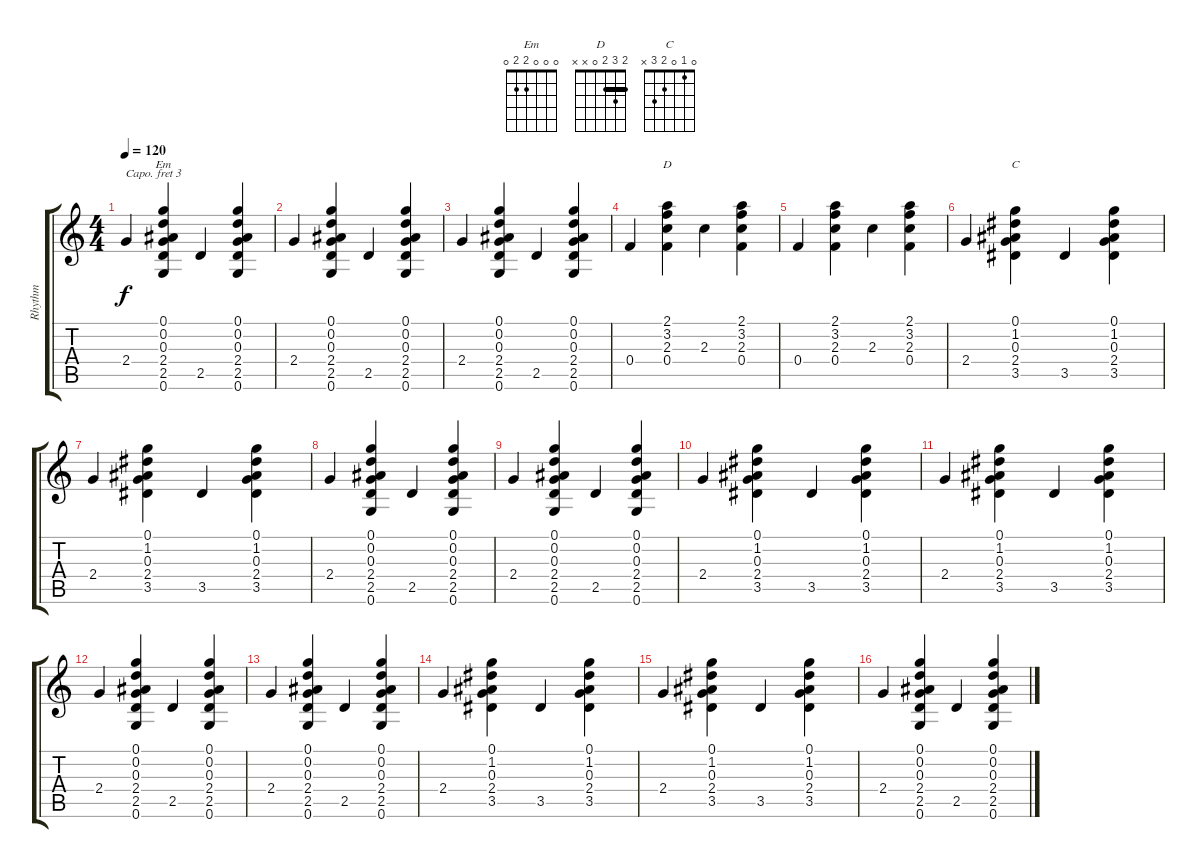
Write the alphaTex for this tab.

\track ("Rhythm" "Rhythm") {instrument acousticguitarsteel}
\staff {score tabs}
\capo 3
\tuning (E4 B3 G3 D3 A2 E2) {hide}
\chord ("Em" 0 0 0 2 2 0)
\chord ("D" 2 3 2 0 x x) {barre 2}
\chord ("C" 0 1 0 2 3 x)
\ts (4 4)
\tempo 120
\clef g2
\ks c
2.4.4{dy f} (0.1 0.2 0.3 2.4 2.5 0.6).4{ch "Em"} 2.5.4 (0.1 0.2 0.3 2.4 2.5 0.6).4 |
2.4.4 (0.1 0.2 0.3 2.4 2.5 0.6).4 2.5.4 (0.1 0.2 0.3 2.4 2.5 0.6).4 |
2.4.4 (0.1 0.2 0.3 2.4 2.5 0.6).4 2.5.4 (0.1 0.2 0.3 2.4 2.5 0.6).4 |
0.4.4 (2.1 3.2 2.3 0.4).4{ch "D"} 2.3.4 (2.1 3.2 2.3 0.4).4 |
0.4.4 (2.1 3.2 2.3 0.4).4 2.3.4 (2.1 3.2 2.3 0.4).4 |
2.4.4 (0.1 1.2 0.3 2.4 3.5).4{ch "C"} 3.5.4 (0.1 1.2 0.3 2.4 3.5).4 |
2.4.4 (0.1 1.2 0.3 2.4 3.5).4 3.5.4 (0.1 1.2 0.3 2.4 3.5).4 |
2.4.4 (0.1 0.2 0.3 2.4 2.5 0.6).4 2.5.4 (0.1 0.2 0.3 2.4 2.5 0.6).4 |
2.4.4 (0.1 0.2 0.3 2.4 2.5 0.6).4 2.5.4 (0.1 0.2 0.3 2.4 2.5 0.6).4 |
2.4.4 (0.1 1.2 0.3 2.4 3.5).4 3.5.4 (0.1 1.2 0.3 2.4 3.5).4 |
2.4.4 (0.1 1.2 0.3 2.4 3.5).4 3.5.4 (0.1 1.2 0.3 2.4 3.5).4 |
2.4.4 (0.1 0.2 0.3 2.4 2.5 0.6).4 2.5.4 (0.1 0.2 0.3 2.4 2.5 0.6).4 |
2.4.4 (0.1 0.2 0.3 2.4 2.5 0.6).4 2.5.4 (0.1 0.2 0.3 2.4 2.5 0.6).4 |
2.4.4 (0.1 1.2 0.3 2.4 3.5).4 3.5.4 (0.1 1.2 0.3 2.4 3.5).4 |
2.4.4 (0.1 1.2 0.3 2.4 3.5).4 3.5.4 (0.1 1.2 0.3 2.4 3.5).4 |
2.4.4 (0.1 0.2 0.3 2.4 2.5 0.6).4 2.5.4 (0.1 0.2 0.3 2.4 2.5 0.6).4
